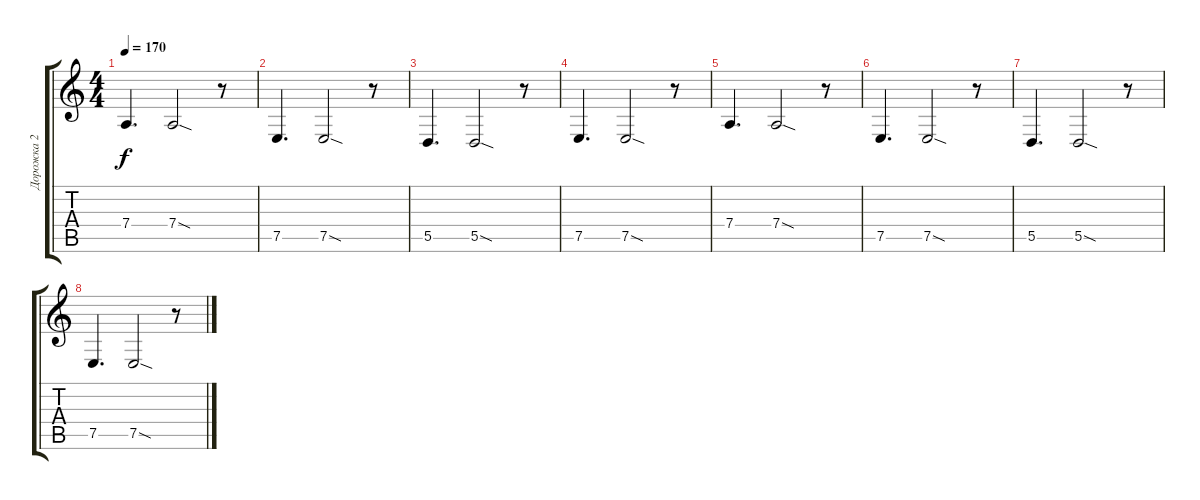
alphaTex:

\track ("Дорожка 2" "Дорожка 2") {instrument pizzicatostrings}
\staff {score tabs}
\tuning (E4 B3 G3 D3 A2 E2) {hide}
\ts (4 4)
\tempo 170
\clef g2
\ks c
7.4.4{d dy f} 7.4{sod}.2 r.8 |
7.5.4{d} 7.5{sod}.2 r.8 |
5.5.4{d} 5.5{sod}.2 r.8 |
7.5.4{d} 7.5{sod}.2 r.8 |
7.4.4{d} 7.4{sod}.2 r.8 |
7.5.4{d} 7.5{sod}.2 r.8 |
5.5.4{d} 5.5{sod}.2 r.8 |
7.5.4{d} 7.5{sod}.2 r.8
